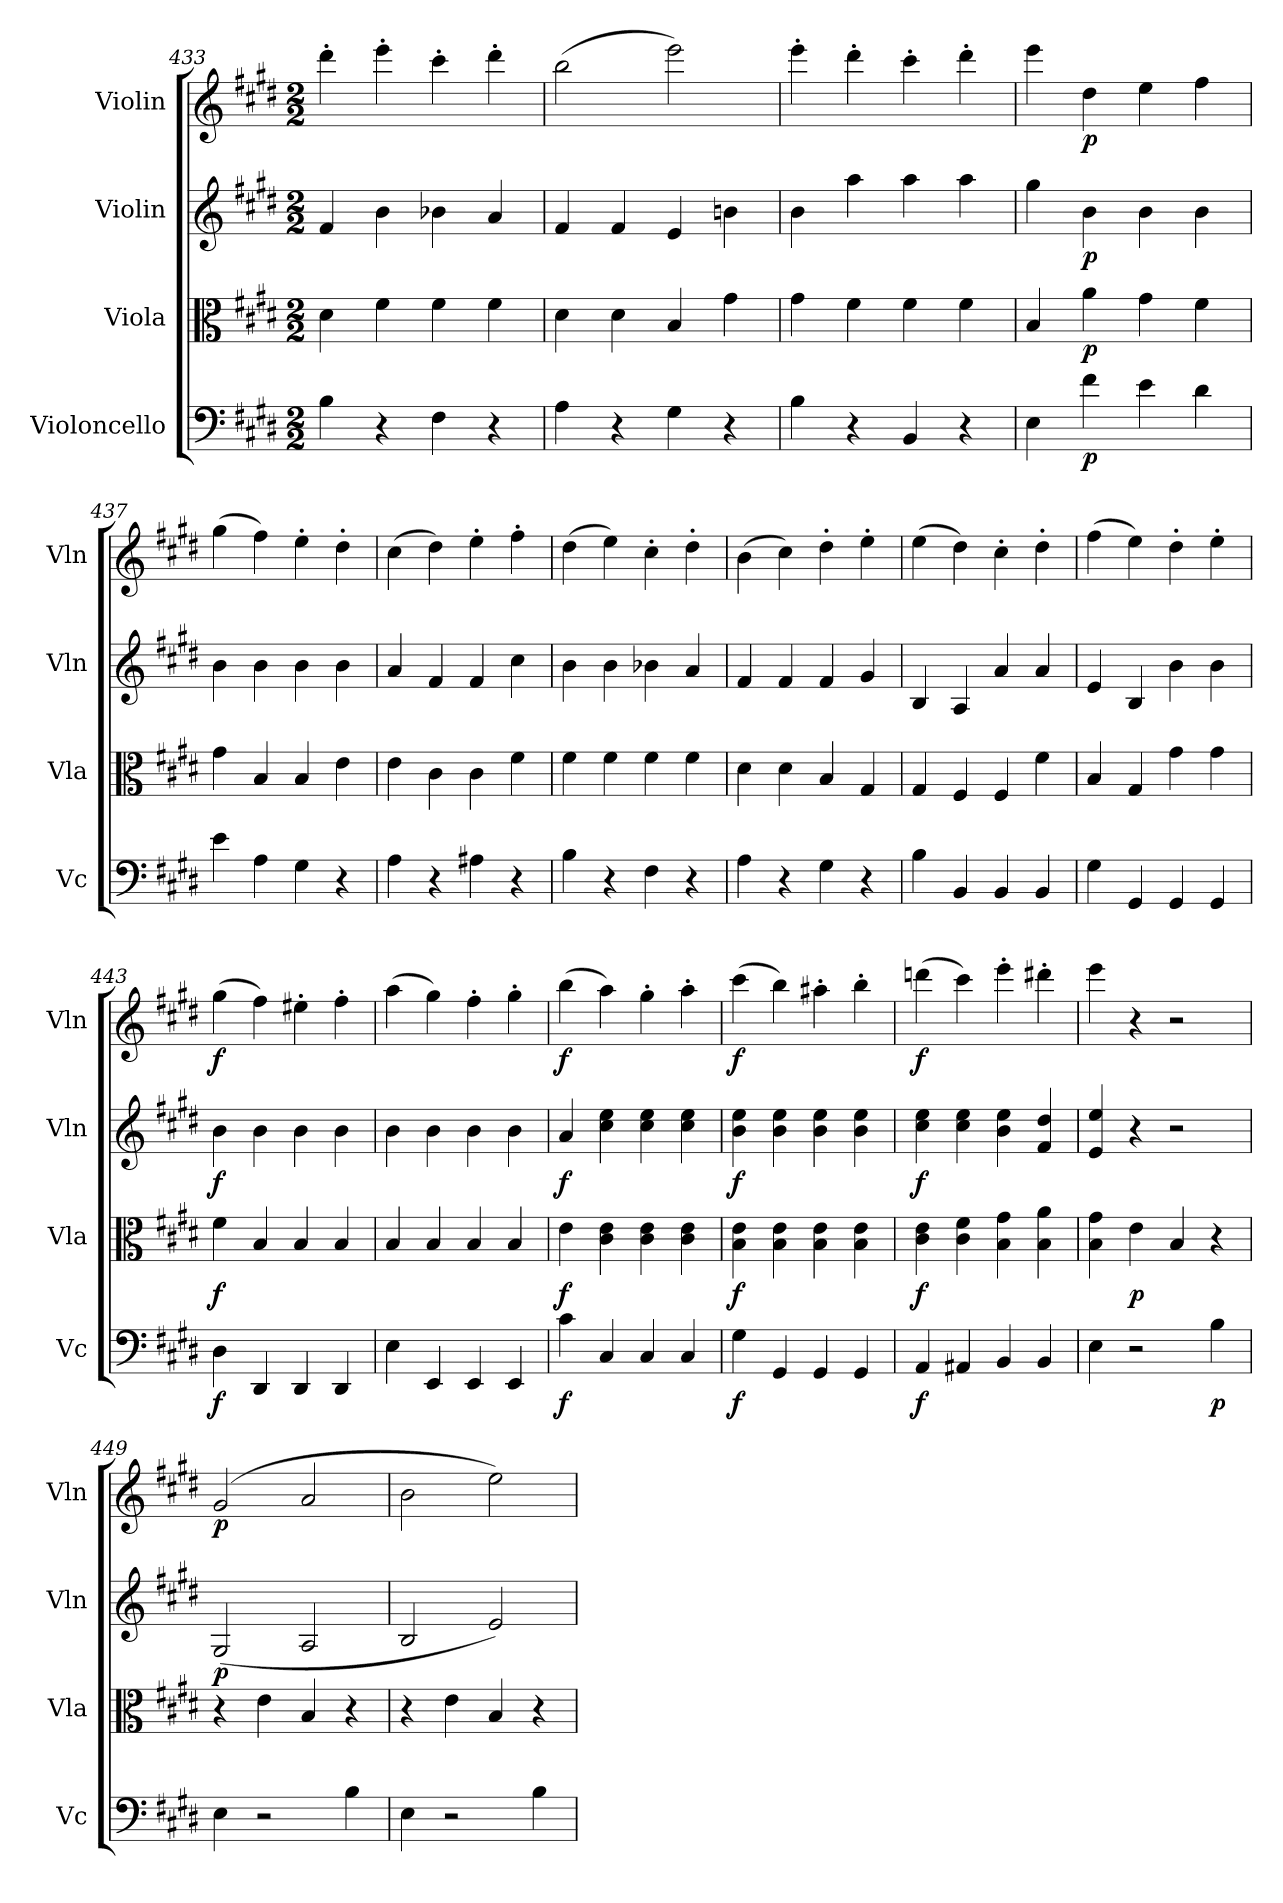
**kern	**dynam	**kern	**dynam	**kern	**dynam	**kern	**dynam
*part4	*part4	*part3	*part3	*part2	*part2	*part1	*part1
*staff4	*staff4	*staff3	*staff3	*staff2	*staff2	*staff1	*staff1
*I"Violoncello	*	*I"Viola	*	*I"Violin	*	*I"Violin	*
*I'Vc	*	*I'Vla	*	*I'Vln	*	*I'Vln	*
*clefF4	*	*clefC3	*	*clefG2	*	*clefG2	*
*k[f#c#g#d#]	*	*k[f#c#g#d#]	*	*k[f#c#g#d#]	*	*k[f#c#g#d#]	*
*M2/2	*	*M2/2	*	*M2/2	*	*M2/2	*
=433	=433	=433	=433	=433	=433	=433	=433
4B\	.	4d#\	.	4f#/	.	4ddd#'\	.
4r	.	4f#\	.	4b\	.	4eee'\	.
4F#\	.	4f#\	.	4b-X\	.	4ccc#'\	.
4r	.	4f#\	.	4a/	.	4ddd#'\	.
=434	=434	=434	=434	=434	=434	=434	=434
4A\	.	4d#\	.	4f#/	.	(2bb\	.
4r	.	4d#\	.	4f#/	.	.	.
4G#\	.	4B/	.	4e/	.	2eee\)	.
4r	.	4g#\	.	4bn\	.	.	.
=435	=435	=435	=435	=435	=435	=435	=435
4B\	.	4g#\	.	4b\	.	4eee'\	.
4r	.	4f#\	.	4aa\	.	4ddd#'\	.
4BB/	.	4f#\	.	4aa\	.	4ccc#'\	.
4r	.	4f#\	.	4aa\	.	4ddd#'\	.
=436	=436	=436	=436	=436	=436	=436	=436
4E\	.	4B/	.	4gg#\	.	4eee\	.
4f#\	p	4a\	p	4b\	p	4dd#\	p
4e\	.	4g#\	.	4b\	.	4ee\	.
4d#\	.	4f#\	.	4b\	.	4ff#\	.
=437	=437	=437	=437	=437	=437	=437	=437
4e\	.	4g#\	.	4b\	.	(4gg#\	.
4A\	.	4B/	.	4b\	.	4ff#\)	.
4G#\	.	4B/	.	4b\	.	4ee'\	.
4r	.	4e\	.	4b\	.	4dd#'\	.
=438	=438	=438	=438	=438	=438	=438	=438
4A\	.	4e\	.	4a/	.	(4cc#\	.
4r	.	4c#\	.	4f#/	.	4dd#\)	.
4A#X\	.	4c#\	.	4f#/	.	4ee'\	.
4r	.	4f#\	.	4cc#\	.	4ff#'\	.
=439	=439	=439	=439	=439	=439	=439	=439
4B\	.	4f#\	.	4b\	.	(4dd#\	.
4r	.	4f#\	.	4b\	.	4ee\)	.
4F#\	.	4f#\	.	4b-X\	.	4cc#'\	.
4r	.	4f#\	.	4a/	.	4dd#'\	.
=440	=440	=440	=440	=440	=440	=440	=440
4A\	.	4d#\	.	4f#/	.	(4b\	.
4r	.	4d#\	.	4f#/	.	4cc#\)	.
4G#\	.	4B/	.	4f#/	.	4dd#'\	.
4r	.	4G#/	.	4g#/	.	4ee'\	.
=441	=441	=441	=441	=441	=441	=441	=441
4B\	.	4G#/	.	4B/	.	(4ee\	.
4BB/	.	4F#/	.	4A/	.	4dd#\)	.
4BB/	.	4F#/	.	4a/	.	4cc#'\	.
4BB/	.	4f#\	.	4a/	.	4dd#'\	.
=442	=442	=442	=442	=442	=442	=442	=442
4G#\	.	4B/	.	4e/	.	(4ff#\	.
4GG#/	.	4G#/	.	4B/	.	4ee\)	.
4GG#/	.	4g#\	.	4b\	.	4dd#'\	.
4GG#/	.	4g#\	.	4b\	.	4ee'\	.
=443	=443	=443	=443	=443	=443	=443	=443
4D#\	f	4f#\	f	4b\	f	(4gg#\	f
4DD#/	.	4B/	.	4b\	.	4ff#\)	.
4DD#/	.	4B/	.	4b\	.	4ee#X'\	.
4DD#/	.	4B/	.	4b\	.	4ff#'\	.
=444	=444	=444	=444	=444	=444	=444	=444
4E\	.	4B/	.	4b\	.	(4aa\	.
4EE/	.	4B/	.	4b\	.	4gg#\)	.
4EE/	.	4B/	.	4b\	.	4ff#'\	.
4EE/	.	4B/	.	4b\	.	4gg#'\	.
=445	=445	=445	=445	=445	=445	=445	=445
4c#\	f	4e\	f	4a/	f	(4bb\	f
4C#/	.	4c#\ 4e\	.	4cc#\ 4ee\	.	4aa\)	.
4C#/	.	4c#\ 4e\	.	4cc#\ 4ee\	.	4gg#'\	.
4C#/	.	4c#\ 4e\	.	4cc#\ 4ee\	.	4aa'\	.
=446	=446	=446	=446	=446	=446	=446	=446
4G#\	f	4B\ 4e\	f	4b\ 4ee\	f	(4ccc#\	f
4GG#/	.	4B\ 4e\	.	4b\ 4ee\	.	4bb\)	.
4GG#/	.	4B\ 4e\	.	4b\ 4ee\	.	4aa#X'\	.
4GG#/	.	4B\ 4e\	.	4b\ 4ee\	.	4bb'\	.
=447	=447	=447	=447	=447	=447	=447	=447
4AA/	f	4c#\ 4e\	f	4cc#\ 4ee\	f	(4dddn\	f
4AA#X/	.	4c#\ 4f#\	.	4cc#\ 4ee\	.	4ccc#\)	.
4BB/	.	4B\ 4g#\	.	4b\ 4ee\	.	4eee'\	.
4BB/	.	4B\ 4a\	.	4f#/ 4dd#/	.	4ddd#X'\	.
=448	=448	=448	=448	=448	=448	=448	=448
4E\	.	4B\ 4g#\	.	4e/ 4ee/	.	4eee\	.
2r	.	4e\	p	4r	.	4r	.
.	.	4B/	.	2r	.	2r	.
4B\	p	4r	.	.	.	.	.
=449	=449	=449	=449	=449	=449	=449	=449
4E\	.	4r	.	(2G#/	p	(2g#/	p
2r	.	4e\	.	.	.	.	.
.	.	4B/	.	2A/	.	2a/	.
4B\	.	4r	.	.	.	.	.
=450	=450	=450	=450	=450	=450	=450	=450
4E\	.	4r	.	2B/	.	2b\	.
2r	.	4e\	.	.	.	.	.
.	.	4B/	.	2e/)	.	2ee\)	.
4B\	.	4r	.	.	.	.	.
=	=	=	=	=	=	=	=
*-	*-	*-	*-	*-	*-	*-	*-
